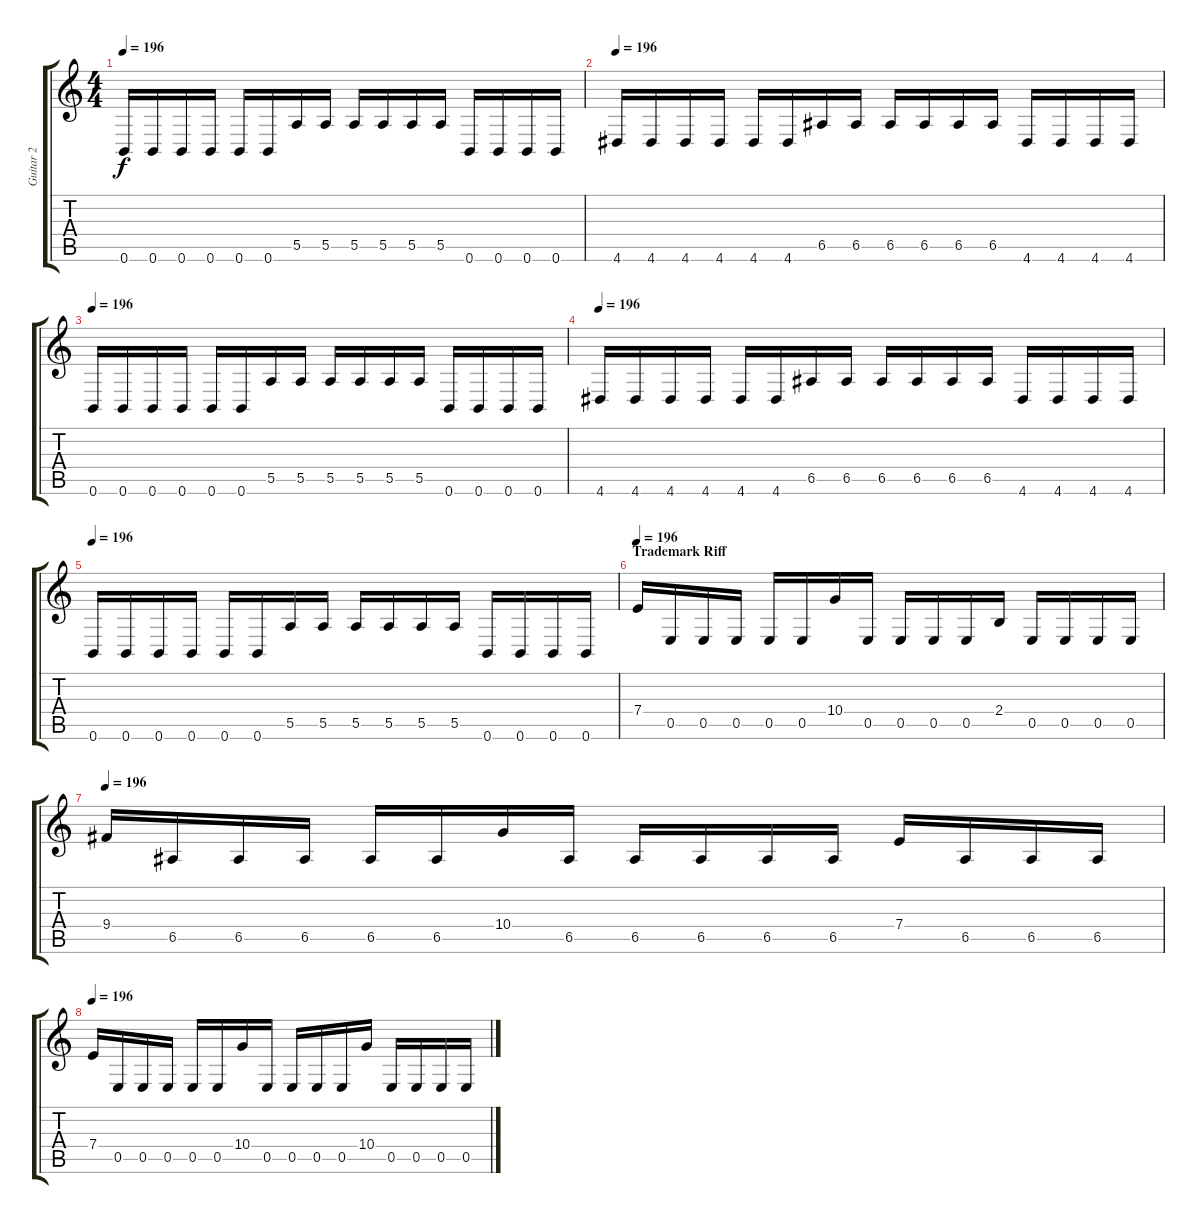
\track ("Guitar 2" "Guitar 2") {instrument distortionguitar}
\staff {score tabs}
\tuning (B3 Gb3 D3 A2 E2 B1) {hide}
\ts (4 4)
\tempo 196
\clef g2
\ks c
0.6.16{dy f} 0.6.16 0.6.16 0.6.16 0.6.16 0.6.16 5.5.16 5.5.16 5.5.16 5.5.16 5.5.16 5.5.16 0.6.16 0.6.16 0.6.16 0.6.16 |
\tempo 196
4.6.16 4.6.16 4.6.16 4.6.16 4.6.16 4.6.16 6.5.16 6.5.16 6.5.16 6.5.16 6.5.16 6.5.16 4.6.16 4.6.16 4.6.16 4.6.16 |
\tempo 196
0.6.16 0.6.16 0.6.16 0.6.16 0.6.16 0.6.16 5.5.16 5.5.16 5.5.16 5.5.16 5.5.16 5.5.16 0.6.16 0.6.16 0.6.16 0.6.16 |
\tempo 196
4.6.16 4.6.16 4.6.16 4.6.16 4.6.16 4.6.16 6.5.16 6.5.16 6.5.16 6.5.16 6.5.16 6.5.16 4.6.16 4.6.16 4.6.16 4.6.16 |
\tempo 196
0.6.16 0.6.16 0.6.16 0.6.16 0.6.16 0.6.16 5.5.16 5.5.16 5.5.16 5.5.16 5.5.16 5.5.16 0.6.16 0.6.16 0.6.16 0.6.16 |
\section ("" "Trademark Riff")
\tempo 196
7.4.16 0.5.16 0.5.16 0.5.16 0.5.16 0.5.16 10.4.16 0.5.16 0.5.16 0.5.16 0.5.16 2.4.16 0.5.16 0.5.16 0.5.16 0.5.16 |
\tempo 196
9.4.16 6.5.16 6.5.16 6.5.16 6.5.16 6.5.16 10.4.16 6.5.16 6.5.16 6.5.16 6.5.16 6.5.16 7.4.16 6.5.16 6.5.16 6.5.16 |
\tempo 196
7.4.16 0.5.16 0.5.16 0.5.16 0.5.16 0.5.16 10.4.16 0.5.16 0.5.16 0.5.16 0.5.16 10.4.16 0.5.16 0.5.16 0.5.16 0.5.16
